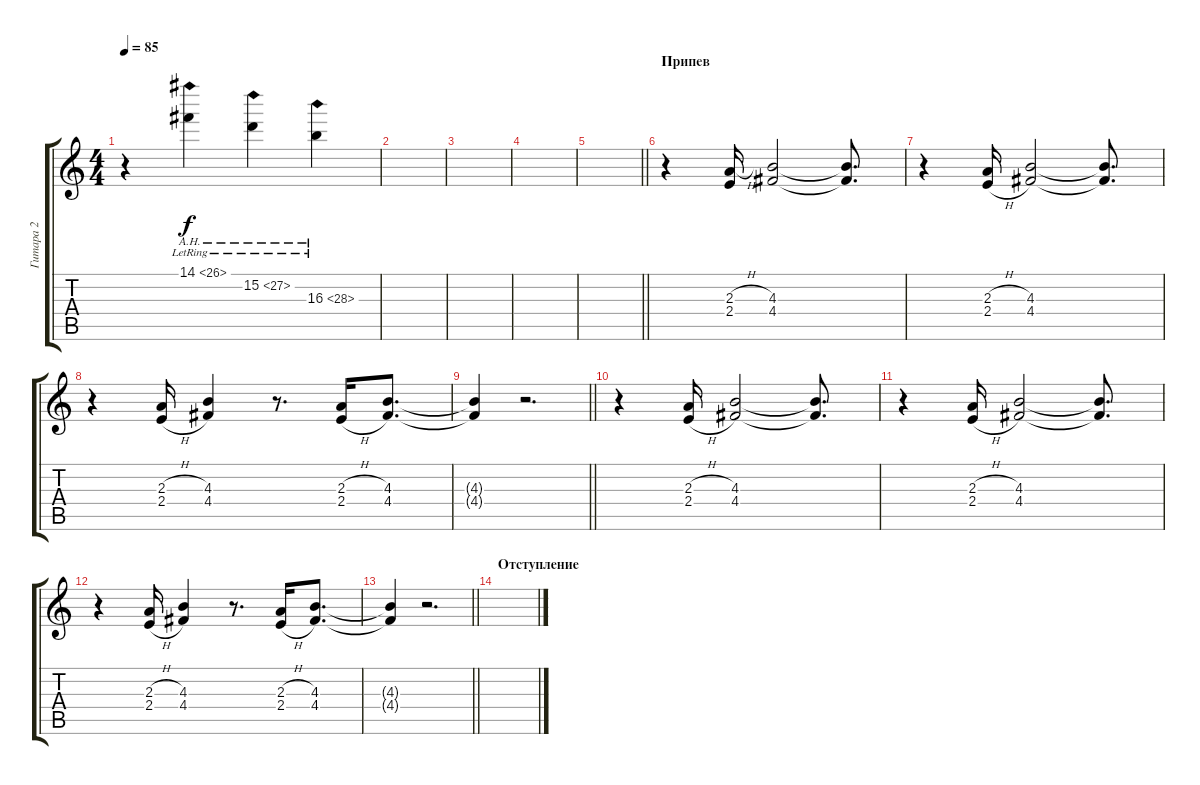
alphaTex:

\track ("Гитара 2" "Гитара 2") {instrument electricguitarjazz}
\staff {score tabs}
\tuning (E4 B3 G3 D3 A2 E2) {hide}
\ts (4 4)
\tempo 85
\clef g2
\ks c
r.4{dy f} 14.1{ah 12 lr}.4 15.2{ah 12 lr}.4 16.3{ah 12 lr}.4 |
|
|
|
\barLineRight lightlight
|
\section ("" "Припев")
r.4 (2.3{h} 2.4).16 (4.3 4.4).2 (4.3{t} 4.4{t}).8{d} |
r.4 (2.3{h} 2.4{h}).16 (4.3 4.4).2 (4.3{t} 4.4{t}).8{d} |
r.4 (2.3{h} 2.4{h}).16 (4.3 4.4).4 r.8{d} (2.3{h} 2.4{h}).16 (4.3 4.4).8{d} |
\barLineRight lightlight
(4.3{t} 4.4{t}).4 r.2{d} |
r.4 (2.3{h} 2.4{h}).16 (4.3 4.4).2 (4.3{t} 4.4{t}).8{d} |
r.4 (2.3{h} 2.4{h}).16 (4.3 4.4).2 (4.3{t} 4.4{t}).8{d} |
r.4 (2.3{h} 2.4{h}).16 (4.3 4.4).4 r.8{d} (2.3{h} 2.4{h}).16 (4.3 4.4).8{d} |
\barLineRight lightlight
(4.3{t} 4.4{t}).4 r.2{d} |
\section ("" "Отступление")
